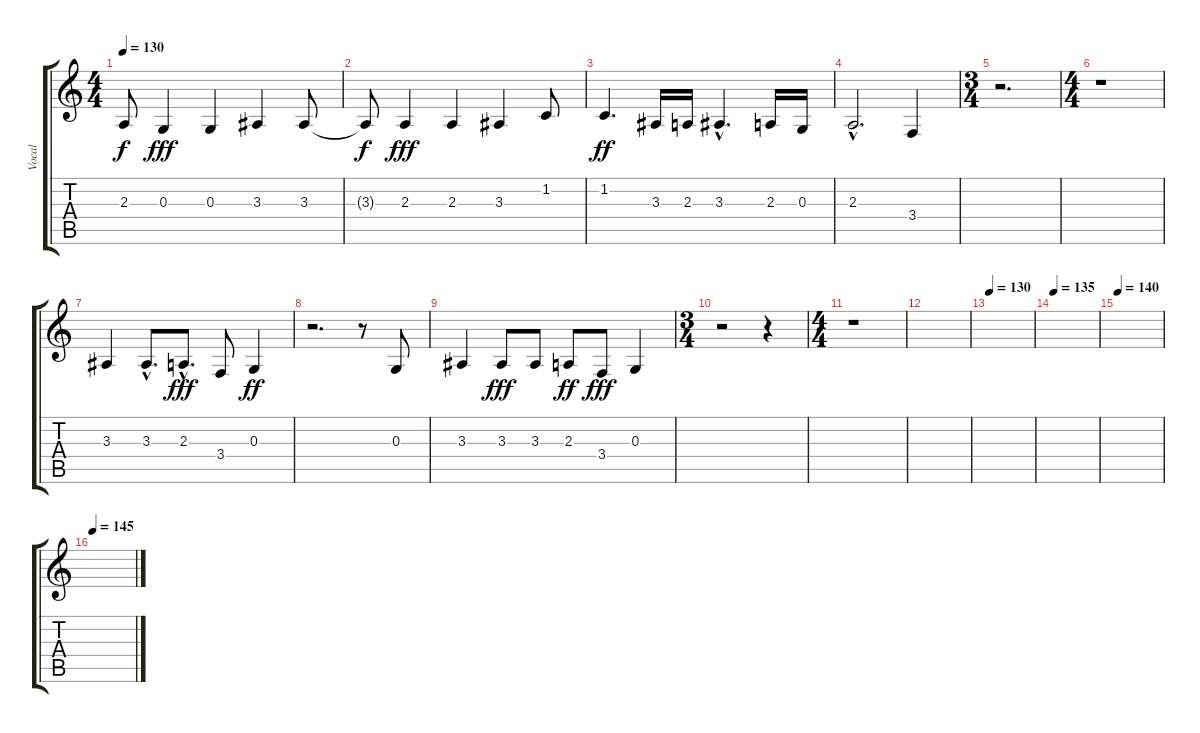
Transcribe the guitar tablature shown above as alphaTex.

\track ("Vocal" "Vocal") {instrument lead6voice}
\staff {score tabs}
\tuning (E4 B3 G3 D3 A2 E2) {hide}
\ts (4 4)
\tempo 130
\clef g2
\ks c
2.3{t}.8{dy f} 0.3.4{dy fff} 0.3.4 3.3.4 3.3.8 |
3.3{t}.8{dy f} 2.3.4{dy fff} 2.3.4 3.3.4 1.2.8 |
1.2.4{d dy ff} 3.3.16 2.3.16 3.3{hac}.4{d} 2.3.16 0.3.16 |
2.3{hac}.2{d} 3.4.4 |
\ts (3 4)
r.2{d} |
\ts (4 4)
r.1 |
3.3.4 3.3{hac}.8{d} 2.3{hac}.8{d dy fff} 3.4.8 0.3.4{dy ff} |
r.2{d} r.8 0.3.8 |
3.3.4 3.3.8{dy fff} 3.3.8 2.3.8{dy ff} 3.4.8{dy fff} 0.3.4 |
\ts (3 4)
r.2 r.4 |
\ts (4 4)
r.1 |
|
\tempo 130
|
\tempo 135
|
\tempo 140
|
\tempo 145
